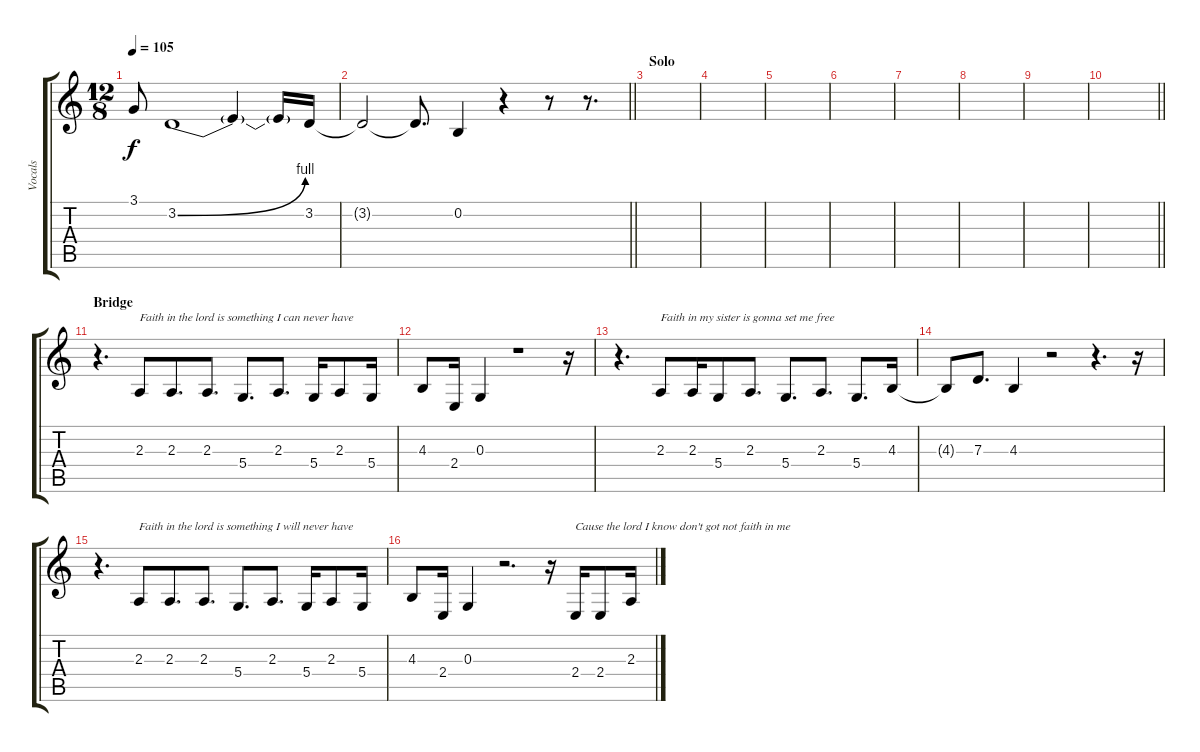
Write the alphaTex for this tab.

\track ("Vocals" "Vocals") {instrument tenorsax}
\staff {score tabs}
\tuning (E4 B3 G3 D3 A2 E2) {hide}
\ts (12 8)
\tempo 105
\clef g2
\ks c
3.1{t}.8{dy f} 3.2{be (bend 0 0 60 4)}.1 3.2{t}.4 3.2{t}.16 3.2.16 |
\barLineRight lightlight
3.2{t}.2 3.2{t}.8{d} 0.2.4 r.4 r.8 r.8{d} |
\section ("" "Solo")
|
|
|
|
|
|
|
\barLineRight lightlight
|
\section ("" "Bridge")
r.4{d} 2.3.8{txt "Faith in the lord is something I can never have "} 2.3.8{d} 2.3.8{d} 5.4.8{d} 2.3.8{d} 5.4.16 2.3.8 5.4.16 |
4.3.8 2.4.16 0.3.4 r.1 r.16 |
r.4{d} 2.3.8{txt "Faith in my sister is gonna set me free "} 2.3.16 5.4.8 2.3.8{d} 5.4.8{d} 2.3.8{d} 5.4.8{d} 4.3.16 |
4.3{t}.8 7.3.8{d} 4.3.4 r.2 r.4{d} r.16 |
r.4{d} 2.3.8{txt "Faith in the lord is something I will never have "} 2.3.8{d} 2.3.8{d} 5.4.8{d} 2.3.8{d} 5.4.16 2.3.8 5.4.16 |
4.3.8 2.4.16 0.3.4 r.2{d} r.16 2.4.16{txt "Cause the lord I know don't got not faith in me "} 2.4.8 2.3.16
